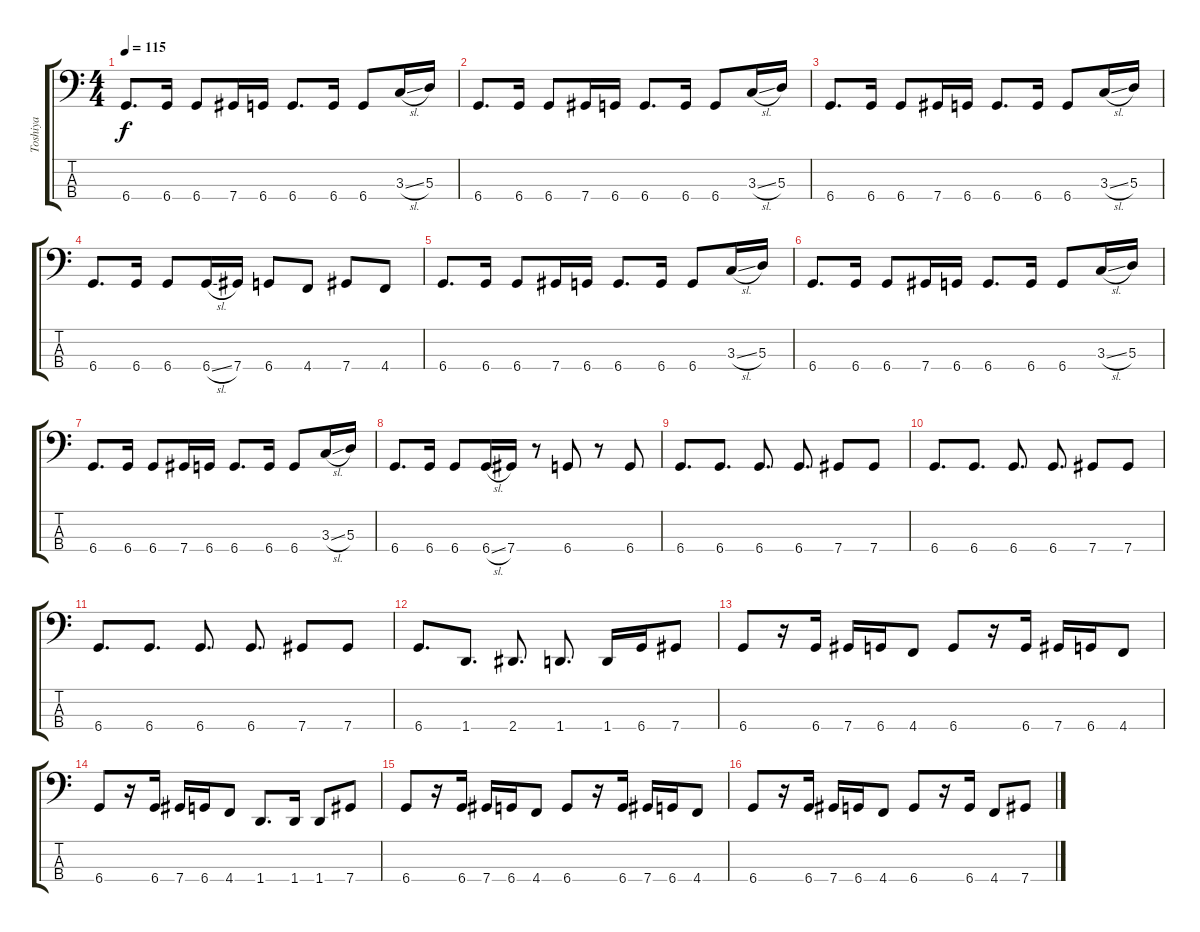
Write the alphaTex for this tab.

\track ("Toshiya" "Toshiya") {instrument electricbasspick}
\staff {score tabs}
\tuning (G2 D2 A1 Db1) {hide}
\ts (4 4)
\tempo 115
\clef f4
\ks c
6.4.8{d dy f} 6.4.16 6.4.8 7.4.16 6.4.16 6.4.8{d} 6.4.16 6.4.8 3.3{sl}.16 5.3.16 |
6.4.8{d} 6.4.16 6.4.8 7.4.16 6.4.16 6.4.8{d} 6.4.16 6.4.8 3.3{sl}.16 5.3.16 |
6.4.8{d} 6.4.16 6.4.8 7.4.16 6.4.16 6.4.8{d} 6.4.16 6.4.8 3.3{sl}.16 5.3.16 |
6.4.8{d} 6.4.16 6.4.8 6.4{sl}.16 7.4.16 6.4.8 4.4.8 7.4.8 4.4.8 |
6.4.8{d} 6.4.16 6.4.8 7.4.16 6.4.16 6.4.8{d} 6.4.16 6.4.8 3.3{sl}.16 5.3.16 |
6.4.8{d} 6.4.16 6.4.8 7.4.16 6.4.16 6.4.8{d} 6.4.16 6.4.8 3.3{sl}.16 5.3.16 |
6.4.8{d} 6.4.16 6.4.8 7.4.16 6.4.16 6.4.8{d} 6.4.16 6.4.8 3.3{sl}.16 5.3.16 |
6.4.8{d} 6.4.16 6.4.8 6.4{sl}.16 7.4.16 r.8 6.4.8 r.8 6.4.8 |
6.4.8{d} 6.4.8{d} 6.4.8{d} 6.4.8{d} 7.4.8 7.4.8 |
6.4.8{d} 6.4.8{d} 6.4.8{d} 6.4.8{d} 7.4.8 7.4.8 |
6.4.8{d} 6.4.8{d} 6.4.8{d} 6.4.8{d} 7.4.8 7.4.8 |
6.4.8{d} 1.4.8{d} 2.4.8{d} 1.4.8{d} 1.4.16 6.4.16 7.4.8 |
6.4.8 r.16 6.4.16 7.4.16 6.4.16 4.4.8 6.4.8 r.16 6.4.16 7.4.16 6.4.16 4.4.8 |
6.4.8 r.16 6.4.16 7.4.16 6.4.16 4.4.8 1.4.8{d} 1.4.16 1.4.8 7.4.8 |
6.4.8 r.16 6.4.16 7.4.16 6.4.16 4.4.8 6.4.8 r.16 6.4.16 7.4.16 6.4.16 4.4.8 |
6.4.8 r.16 6.4.16 7.4.16 6.4.16 4.4.8 6.4.8 r.16 6.4.16 4.4.8 7.4.8
